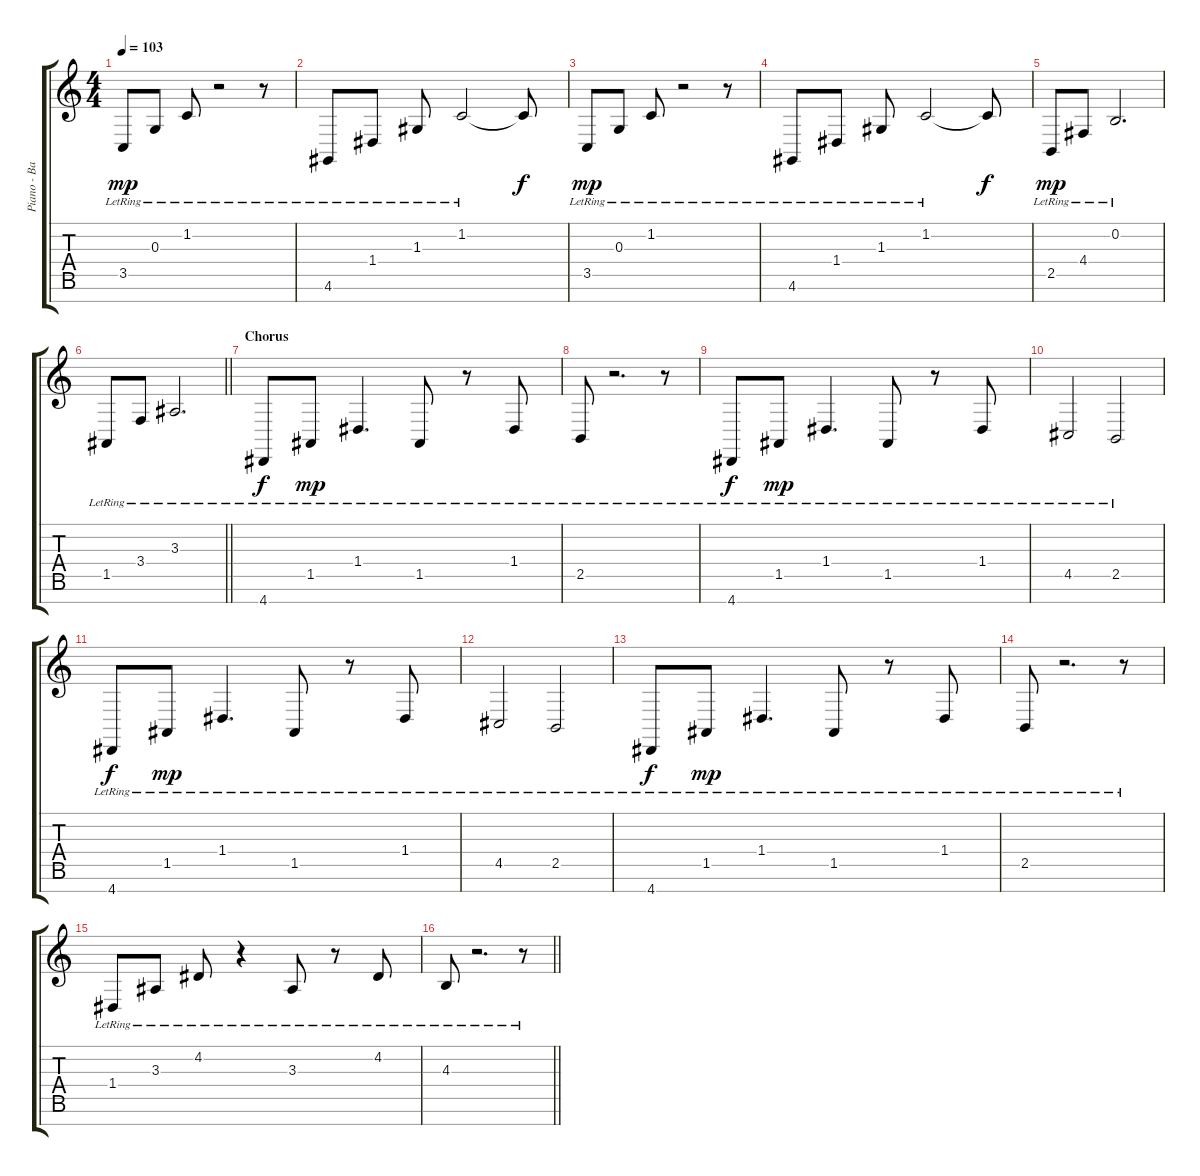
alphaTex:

\track ("Piano - Bass" "Piano - Ba") {instrument acousticgrandpiano}
\staff {score tabs}
\tuning (E4 B3 G3 D3 A2 E2 B1) {hide}
\ts (4 4)
\tempo 103
\clef g2
\ks c
3.5{lr}.8{dy mp} 0.3{lr}.8 1.2{lr}.8 r.2 r.8 |
4.6{lr}.8 1.4{lr}.8 1.3{lr}.8 1.2{lr}.2 1.2{t}.8{dy f} |
3.5{lr}.8{dy mp} 0.3{lr}.8 1.2{lr}.8 r.2 r.8 |
4.6{lr}.8 1.4{lr}.8 1.3{lr}.8 1.2{lr}.2 1.2{t}.8{dy f} |
2.5{lr}.8{dy mp} 4.4{lr}.8 0.2{lr}.2{d} |
\barLineRight lightlight
1.5{lr}.8 3.4{lr}.8 3.3{lr}.2{d} |
\section ("" "Chorus")
4.7{lr}.8{dy f} 1.5{lr}.8{dy mp} 1.4{lr}.4{d} 1.5{lr}.8 r.8 1.4{lr}.8 |
2.5{lr}.8 r.2{d} r.8 |
4.7{lr}.8{dy f} 1.5{lr}.8{dy mp} 1.4{lr}.4{d} 1.5{lr}.8 r.8 1.4{lr}.8 |
4.5{lr}.2 2.5{lr}.2 |
4.7{lr}.8{dy f} 1.5{lr}.8{dy mp} 1.4{lr}.4{d} 1.5{lr}.8 r.8 1.4{lr}.8 |
4.5{lr}.2 2.5{lr}.2 |
4.7{lr}.8{dy f} 1.5{lr}.8{dy mp} 1.4{lr}.4{d} 1.5{lr}.8 r.8 1.4{lr}.8 |
2.5{lr}.8 r.2{d} r.8 |
1.4{lr}.8 3.3{lr}.8 4.2{lr}.8 r.4 3.3{lr}.8 r.8 4.2{lr}.8 |
\barLineRight lightlight
4.3{lr}.8 r.2{d} r.8
